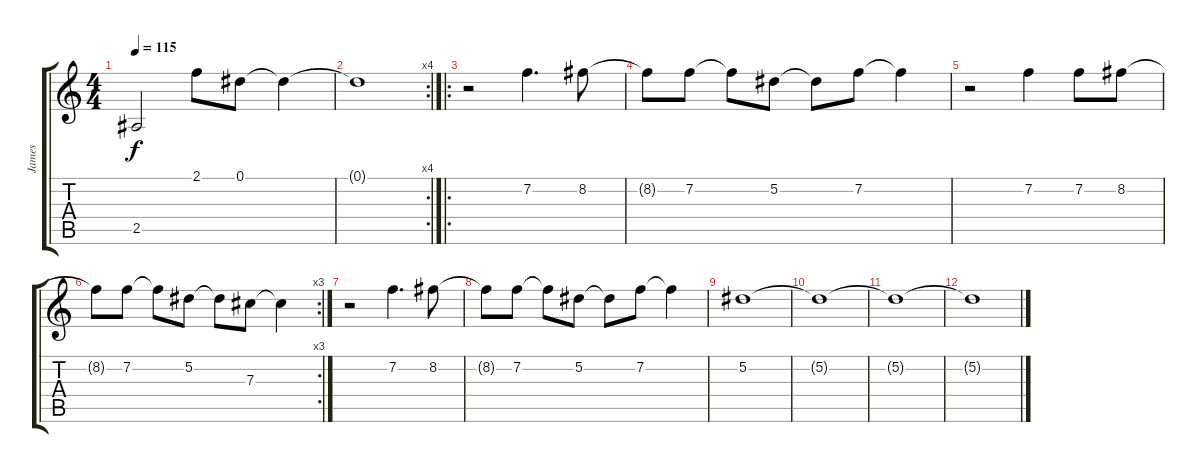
\track ("James" "James") {instrument distortionguitar}
\staff {score tabs}
\tuning (Eb4 Bb3 Gb3 Db3 Ab2 Eb2) {hide}
\ts (4 4)
\tempo 115
\clef g2
\ks c
2.5.2{dy f} 2.1.8 0.1.8 0.1{t}.4 |
\rc 4
0.1{t}.1 |
\ro
r.2{volume 15 instrument electricguitarclean} 7.2.4{d} 8.2.8 |
8.2{t}.8 7.2.8 7.2{t}.8 5.2.8 5.2{t}.8 7.2.8 7.2{t}.4 |
r.2 7.2.4 7.2.8 8.2.8 |
\rc 3
8.2{t}.8 7.2.8 7.2{t}.8 5.2.8 5.2{t}.8 7.3.8 7.3{t}.4 |
r.2 7.2.4{d} 8.2.8 |
8.2{t}.8 7.2.8 7.2{t}.8 5.2.8 5.2{t}.8 7.2.8 7.2{t}.4 |
5.2.1 |
5.2{t}.1 |
5.2{t}.1 |
5.2{t}.1
